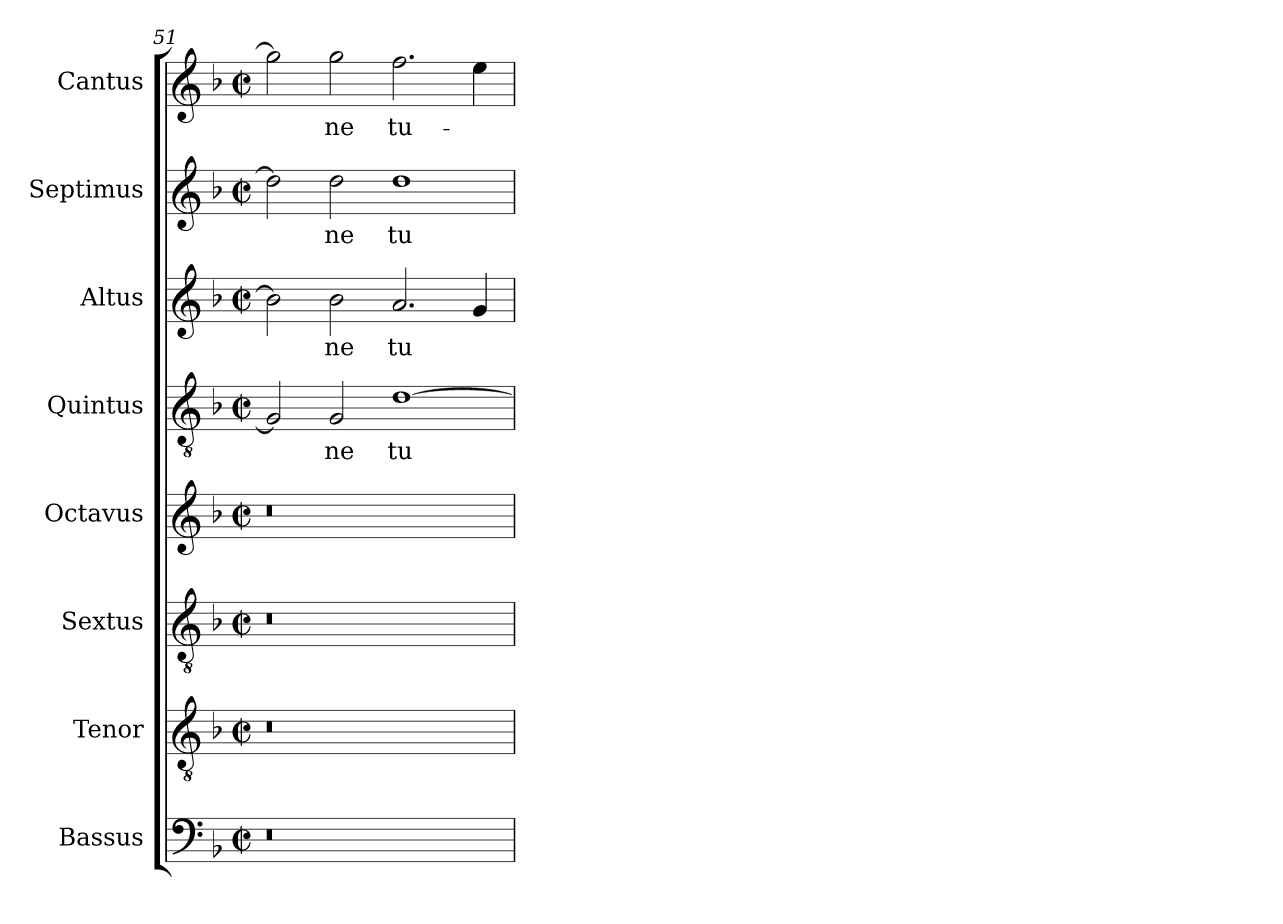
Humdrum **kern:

**kern	**kern	**kern	**kern	**kern	**text	**kern	**text	**kern	**text	**kern	**text
*part8	*part7	*part6	*part5	*part4	*part4	*part3	*part3	*part2	*part2	*part1	*part1
*staff8	*staff7	*staff6	*staff5	*staff4	*staff4	*staff3	*staff3	*staff2	*staff2	*staff1	*staff1
*I"Bassus	*I"Tenor	*I"Sextus	*I"Octavus	*I"Quintus	*	*I"Altus	*	*I"Septimus	*	*I"Cantus	*
*clefF4	*clefGv2	*clefGv2	*clefG2	*clefGv2	*	*clefG2	*	*clefG2	*	*clefG2	*
*k[b-]	*k[b-]	*k[b-]	*k[b-]	*k[b-]	*	*k[b-]	*	*k[b-]	*	*k[b-]	*
*F:	*F:	*F:	*F:	*F:	*	*F:	*	*F:	*	*F:	*
*M2/2	*M2/2	*M2/2	*M2/2	*M2/2	*	*M2/2	*	*M2/2	*	*M2/2	*
*met(c|)	*met(c|)	*met(c|)	*met(c|)	*met(c|)	*	*met(c|)	*	*met(c|)	*	*met(c|)	*
=51	=51	=51	=51	=51	=51	=51	=51	=51	=51	=51	=51
0r	0r	0r	0r	2G/]	.	2b-\]	.	2dd\]	.	2gg\]	.
!	!	!	!	!	!LO:LY:b:cj	!	!LO:LY:b:cj	!	!LO:LY:b:cj	!	!LO:LY:b:cj
.	.	.	.	2G/	ne	2b-\	ne	2dd\	-ne	2gg\	-ne
!	!	!	!	!	!LO:LY:b:cj	!	!LO:LY:b:cj	!	!LO:LY:b:cj	!	!LO:LY:b:cj
.	.	.	.	[>1d	tu	2.a/	tu	1dd	tu-	2.ff\	tu-
.	.	.	.	.	.	4g/	.	.	.	4ee\	.
=	=	=	=	=	=	=	=	=	=	=	=
*-	*-	*-	*-	*-	*-	*-	*-	*-	*-	*-	*-
